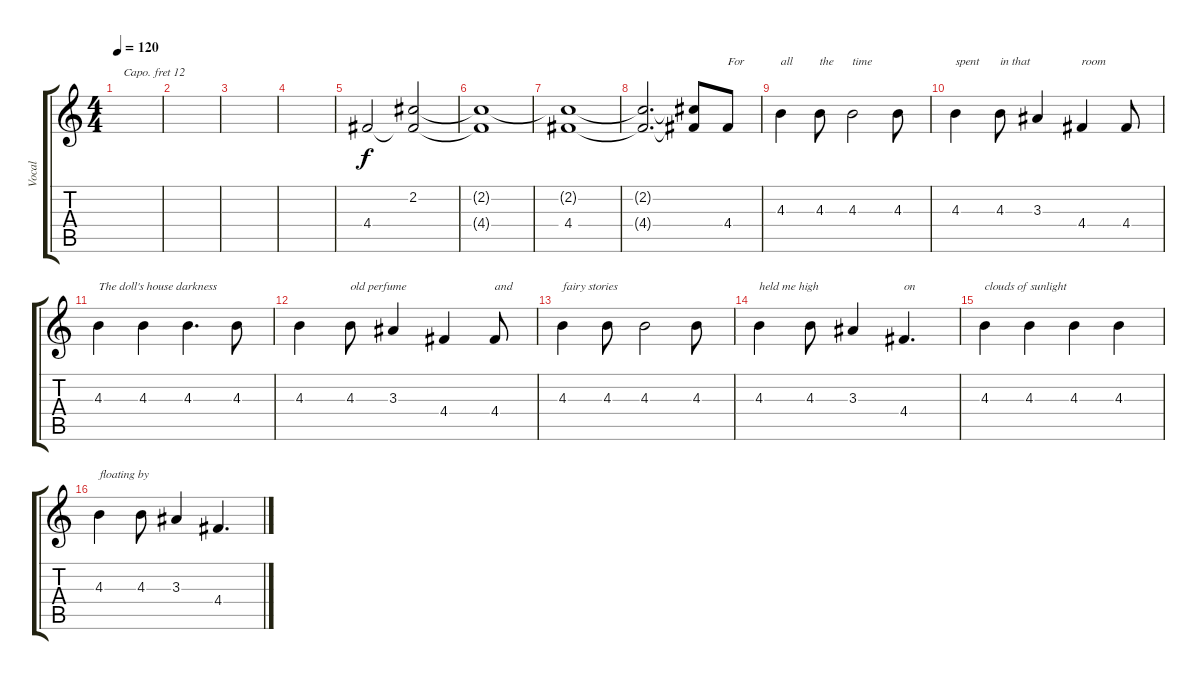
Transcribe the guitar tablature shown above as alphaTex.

\track ("Vocal" "Vocal") {instrument lead2sawtooth}
\staff {score tabs}
\capo 12
\tuning (E4 B3 G3 D3 A2 E2) {hide}
\ts (4 4)
\tempo 120
\clef g2
\ks c
|
|
|
|
4.4.2{volume 10} (2.2 4.4{t}).2 |
(2.2{t} 4.4{t}).1 |
(2.2{t} 4.4).1 |
(2.2{t} 4.4{t}).2{d} (2.2{t} 4.4{t}).8 4.4.8{txt "For"} |
4.3.4{txt "all" volume 12} 4.3.8{txt "the"} 4.3.2{txt "time"} 4.3.8 |
4.3.4{txt "spent"} 4.3.8{txt "in that"} 3.3.4 4.4.4{txt "room"} 4.4.8 |
4.3.4{txt "The doll's house darkness"} 4.3.4 4.3.4{d} 4.3.8 |
4.3.4 4.3.8{txt "old perfume"} 3.3.4 4.4.4 4.4.8{txt "and"} |
4.3.4{txt "fairy stories"} 4.3.8 4.3.2 4.3.8 |
4.3.4{txt "held me high"} 4.3.8 3.3.4 4.4.4{d txt "on"} |
4.3.4{txt "clouds of sunlight"} 4.3.4 4.3.4 4.3.4 |
4.3.4{txt "floating by"} 4.3.8 3.3.4 4.4.4{d}
